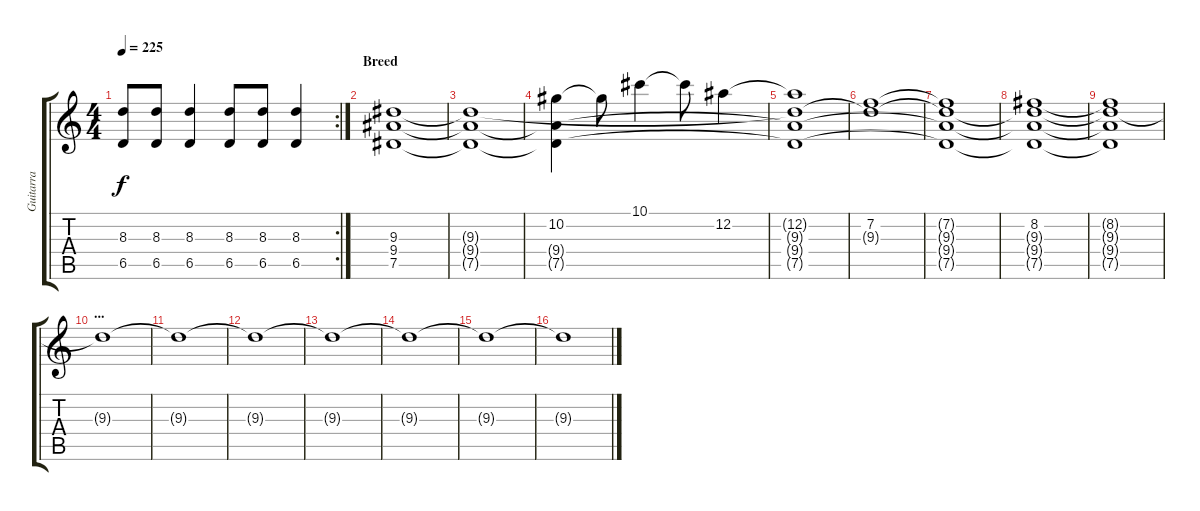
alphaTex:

\track ("Guitarra" "Guitarra") {instrument distortionguitar}
\staff {score tabs}
\tuning (Eb4 Bb3 Gb3 Db3 Ab2 Eb2) {hide}
\rc 2
\ts (4 4)
\tempo 225
\clef g2
\ks c
(8.3{t} 6.5{t}).8{dy f} (8.3 6.5).8 (8.3 6.5).4 (8.3 6.5).8 (8.3 6.5).8 (8.3 6.5).4 |
\section ("" "Breed")
(9.3 9.4 7.5).1 |
(9.3{t} 9.4{t} 7.5{t}).1 |
(10.2 9.4{t} 7.5{t}).4 10.2{t}.8 10.1.4 10.1{t}.8 12.2.4 |
(12.2{t} 9.3{t} 9.4{t} 7.5{t}).1 |
(7.2 9.3{t}).1 |
(7.2{t} 9.3{t} 9.4{t} 7.5{t}).1 |
(8.2 9.3{t} 9.4{t} 7.5{t}).1 |
(8.2{t} 9.3{t} 9.4{t} 7.5{t}).1 |
\section ("" "...")
9.3{t}.1 |
9.3{t}.1 |
9.3{t}.1 |
9.3{t}.1 |
9.3{t}.1 |
9.3{t}.1 |
9.3{t}.1
